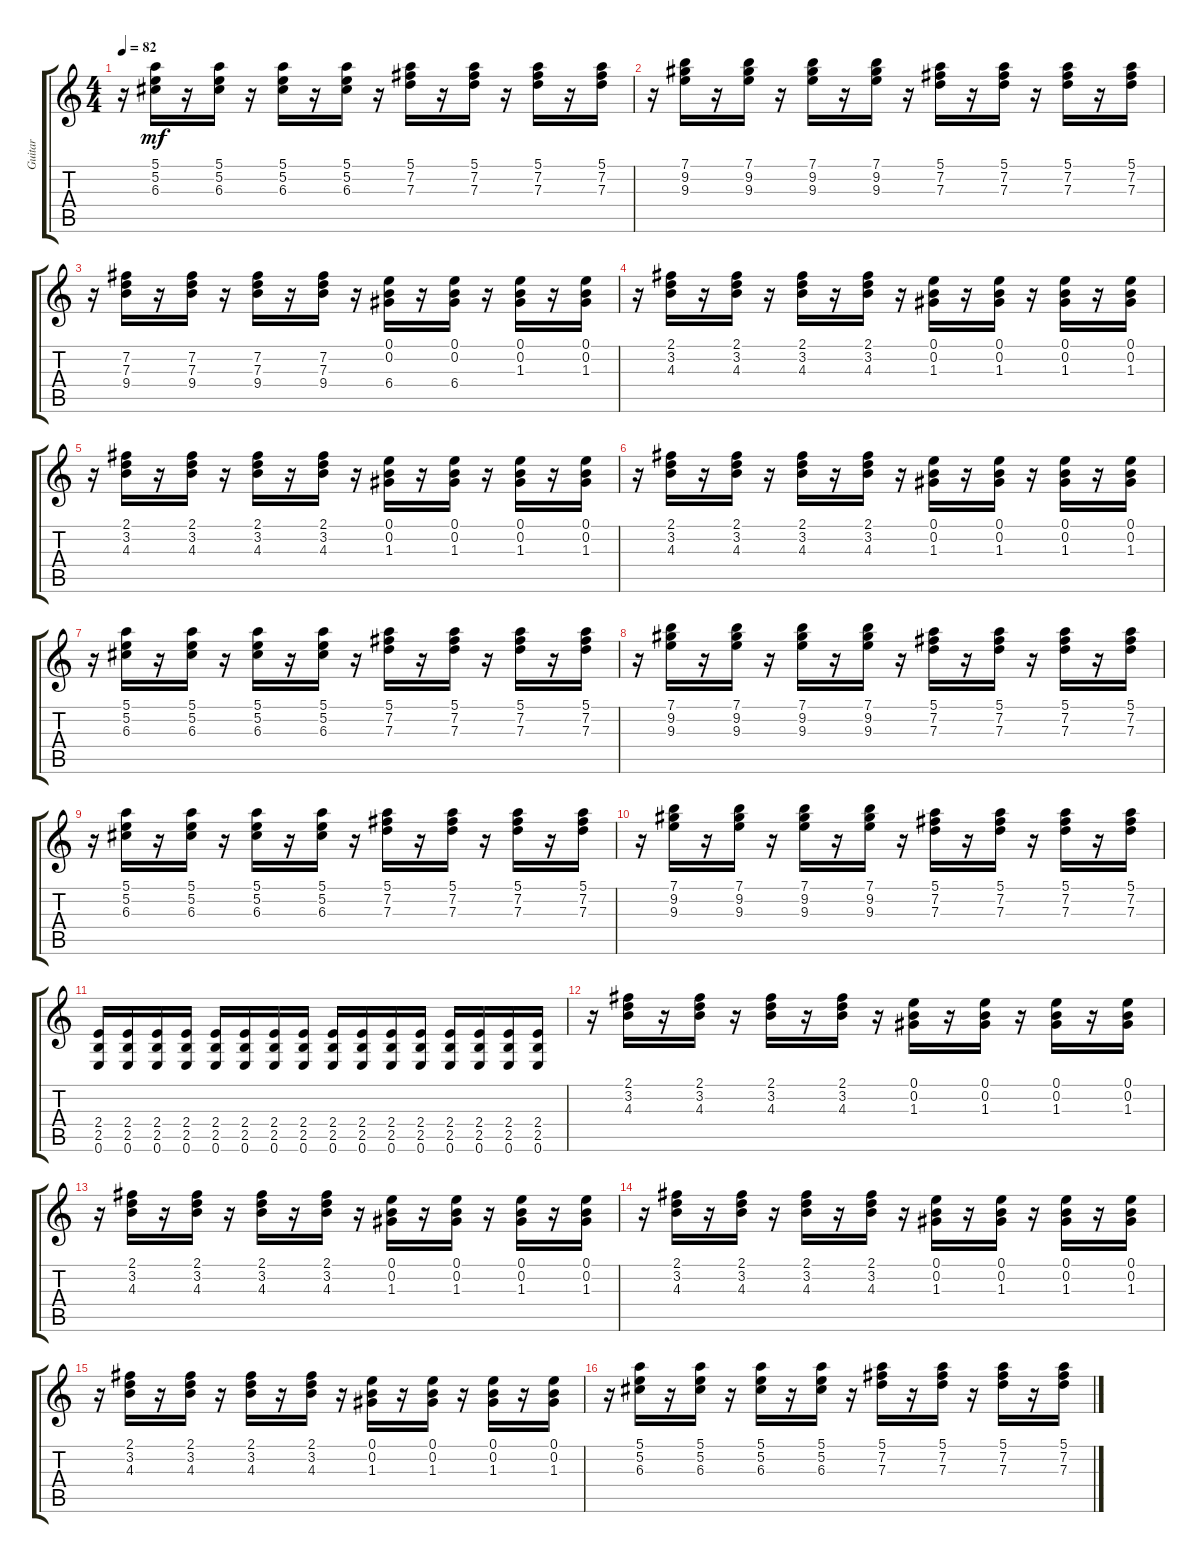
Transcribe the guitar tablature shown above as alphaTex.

\track ("Guitar" "Guitar") {instrument electricguitarclean}
\staff {score tabs}
\tuning (E4 B3 G3 D3 A2 E2) {hide}
\ts (4 4)
\tempo 82
\clef g2
\ks c
r.16{dy mf} (5.1 5.2 6.3).16 r.16 (5.1 5.2 6.3).16 r.16 (5.1 5.2 6.3).16 r.16 (5.1 5.2 6.3).16 r.16 (5.1 7.2 7.3).16 r.16 (5.1 7.2 7.3).16 r.16 (5.1 7.2 7.3).16 r.16 (5.1 7.2 7.3).16 |
r.16 (7.1 9.2 9.3).16 r.16 (7.1 9.2 9.3).16 r.16 (7.1 9.2 9.3).16 r.16 (7.1 9.2 9.3).16 r.16 (5.1 7.2 7.3).16 r.16 (5.1 7.2 7.3).16 r.16 (5.1 7.2 7.3).16 r.16 (5.1 7.2 7.3).16 |
r.16 (7.2 7.3 9.4).16 r.16 (7.2 7.3 9.4).16 r.16 (7.2 7.3 9.4).16 r.16 (7.2 7.3 9.4).16 r.16 (0.1 0.2 6.4).16 r.16 (0.1 0.2 6.4).16 r.16 (0.1 0.2 1.3).16 r.16 (0.1 0.2 1.3).16 |
r.16 (2.1 3.2 4.3).16 r.16 (2.1 3.2 4.3).16 r.16 (2.1 3.2 4.3).16 r.16 (2.1 3.2 4.3).16 r.16 (0.1 0.2 1.3).16 r.16 (0.1 0.2 1.3).16 r.16 (0.1 0.2 1.3).16 r.16 (0.1 0.2 1.3).16 |
r.16 (2.1 3.2 4.3).16 r.16 (2.1 3.2 4.3).16 r.16 (2.1 3.2 4.3).16 r.16 (2.1 3.2 4.3).16 r.16 (0.1 0.2 1.3).16 r.16 (0.1 0.2 1.3).16 r.16 (0.1 0.2 1.3).16 r.16 (0.1 0.2 1.3).16 |
r.16 (2.1 3.2 4.3).16 r.16 (2.1 3.2 4.3).16 r.16 (2.1 3.2 4.3).16 r.16 (2.1 3.2 4.3).16 r.16 (0.1 0.2 1.3).16 r.16 (0.1 0.2 1.3).16 r.16 (0.1 0.2 1.3).16 r.16 (0.1 0.2 1.3).16 |
r.16 (5.1 5.2 6.3).16 r.16 (5.1 5.2 6.3).16 r.16 (5.1 5.2 6.3).16 r.16 (5.1 5.2 6.3).16 r.16 (5.1 7.2 7.3).16 r.16 (5.1 7.2 7.3).16 r.16 (5.1 7.2 7.3).16 r.16 (5.1 7.2 7.3).16 |
r.16 (7.1 9.2 9.3).16 r.16 (7.1 9.2 9.3).16 r.16 (7.1 9.2 9.3).16 r.16 (7.1 9.2 9.3).16 r.16 (5.1 7.2 7.3).16 r.16 (5.1 7.2 7.3).16 r.16 (5.1 7.2 7.3).16 r.16 (5.1 7.2 7.3).16 |
r.16 (5.1 5.2 6.3).16 r.16 (5.1 5.2 6.3).16 r.16 (5.1 5.2 6.3).16 r.16 (5.1 5.2 6.3).16 r.16 (5.1 7.2 7.3).16 r.16 (5.1 7.2 7.3).16 r.16 (5.1 7.2 7.3).16 r.16 (5.1 7.2 7.3).16 |
r.16 (7.1 9.2 9.3).16 r.16 (7.1 9.2 9.3).16 r.16 (7.1 9.2 9.3).16 r.16 (7.1 9.2 9.3).16 r.16 (5.1 7.2 7.3).16 r.16 (5.1 7.2 7.3).16 r.16 (5.1 7.2 7.3).16 r.16 (5.1 7.2 7.3).16 |
(2.4 2.5 0.6).16 (2.4 2.5 0.6).16 (2.4 2.5 0.6).16 (2.4 2.5 0.6).16 (2.4 2.5 0.6).16 (2.4 2.5 0.6).16 (2.4 2.5 0.6).16 (2.4 2.5 0.6).16 (2.4 2.5 0.6).16 (2.4 2.5 0.6).16 (2.4 2.5 0.6).16 (2.4 2.5 0.6).16 (2.4 2.5 0.6).16 (2.4 2.5 0.6).16 (2.4 2.5 0.6).16 (2.4 2.5 0.6).16 |
r.16 (2.1 3.2 4.3).16 r.16 (2.1 3.2 4.3).16 r.16 (2.1 3.2 4.3).16 r.16 (2.1 3.2 4.3).16 r.16 (0.1 0.2 1.3).16 r.16 (0.1 0.2 1.3).16 r.16 (0.1 0.2 1.3).16 r.16 (0.1 0.2 1.3).16 |
r.16 (2.1 3.2 4.3).16 r.16 (2.1 3.2 4.3).16 r.16 (2.1 3.2 4.3).16 r.16 (2.1 3.2 4.3).16 r.16 (0.1 0.2 1.3).16 r.16 (0.1 0.2 1.3).16 r.16 (0.1 0.2 1.3).16 r.16 (0.1 0.2 1.3).16 |
r.16 (2.1 3.2 4.3).16 r.16 (2.1 3.2 4.3).16 r.16 (2.1 3.2 4.3).16 r.16 (2.1 3.2 4.3).16 r.16 (0.1 0.2 1.3).16 r.16 (0.1 0.2 1.3).16 r.16 (0.1 0.2 1.3).16 r.16 (0.1 0.2 1.3).16 |
r.16 (2.1 3.2 4.3).16 r.16 (2.1 3.2 4.3).16 r.16 (2.1 3.2 4.3).16 r.16 (2.1 3.2 4.3).16 r.16 (0.1 0.2 1.3).16 r.16 (0.1 0.2 1.3).16 r.16 (0.1 0.2 1.3).16 r.16 (0.1 0.2 1.3).16 |
r.16 (5.1 5.2 6.3).16 r.16 (5.1 5.2 6.3).16 r.16 (5.1 5.2 6.3).16 r.16 (5.1 5.2 6.3).16 r.16 (5.1 7.2 7.3).16 r.16 (5.1 7.2 7.3).16 r.16 (5.1 7.2 7.3).16 r.16 (5.1 7.2 7.3).16
